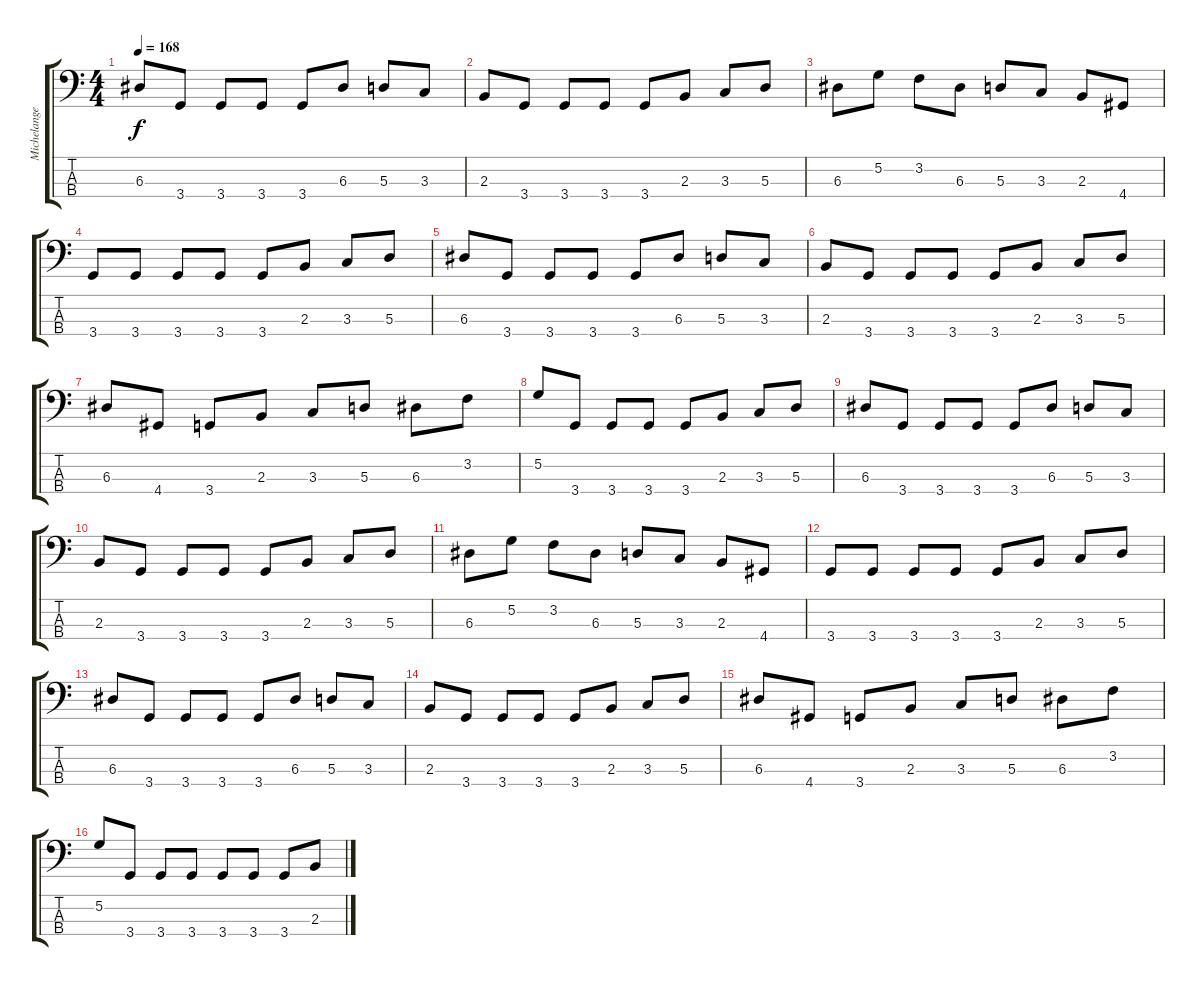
\track ("Michelangelo" "Michelange") {instrument electricbassfinger}
\staff {score tabs}
\tuning (G2 D2 A1 E1) {hide}
\ts (4 4)
\tempo 168
\clef f4
\ks c
6.3.8{dy f} 3.4.8 3.4.8 3.4.8 3.4.8 6.3.8 5.3.8 3.3.8 |
2.3.8 3.4.8 3.4.8 3.4.8 3.4.8 2.3.8 3.3.8 5.3.8 |
6.3.8 5.2.8 3.2.8 6.3.8 5.3.8 3.3.8 2.3.8 4.4.8 |
3.4.8 3.4.8 3.4.8 3.4.8 3.4.8 2.3.8 3.3.8 5.3.8 |
6.3.8 3.4.8 3.4.8 3.4.8 3.4.8 6.3.8 5.3.8 3.3.8 |
2.3.8 3.4.8 3.4.8 3.4.8 3.4.8 2.3.8 3.3.8 5.3.8 |
6.3.8 4.4.8 3.4.8 2.3.8 3.3.8 5.3.8 6.3.8 3.2.8 |
5.2.8 3.4.8 3.4.8 3.4.8 3.4.8 2.3.8 3.3.8 5.3.8 |
6.3.8 3.4.8 3.4.8 3.4.8 3.4.8 6.3.8 5.3.8 3.3.8 |
2.3.8 3.4.8 3.4.8 3.4.8 3.4.8 2.3.8 3.3.8 5.3.8 |
6.3.8 5.2.8 3.2.8 6.3.8 5.3.8 3.3.8 2.3.8 4.4.8 |
3.4.8 3.4.8 3.4.8 3.4.8 3.4.8 2.3.8 3.3.8 5.3.8 |
6.3.8 3.4.8 3.4.8 3.4.8 3.4.8 6.3.8 5.3.8 3.3.8 |
2.3.8 3.4.8 3.4.8 3.4.8 3.4.8 2.3.8 3.3.8 5.3.8 |
6.3.8 4.4.8 3.4.8 2.3.8 3.3.8 5.3.8 6.3.8 3.2.8 |
5.2.8 3.4.8 3.4.8 3.4.8 3.4.8 3.4.8 3.4.8 2.3.8
